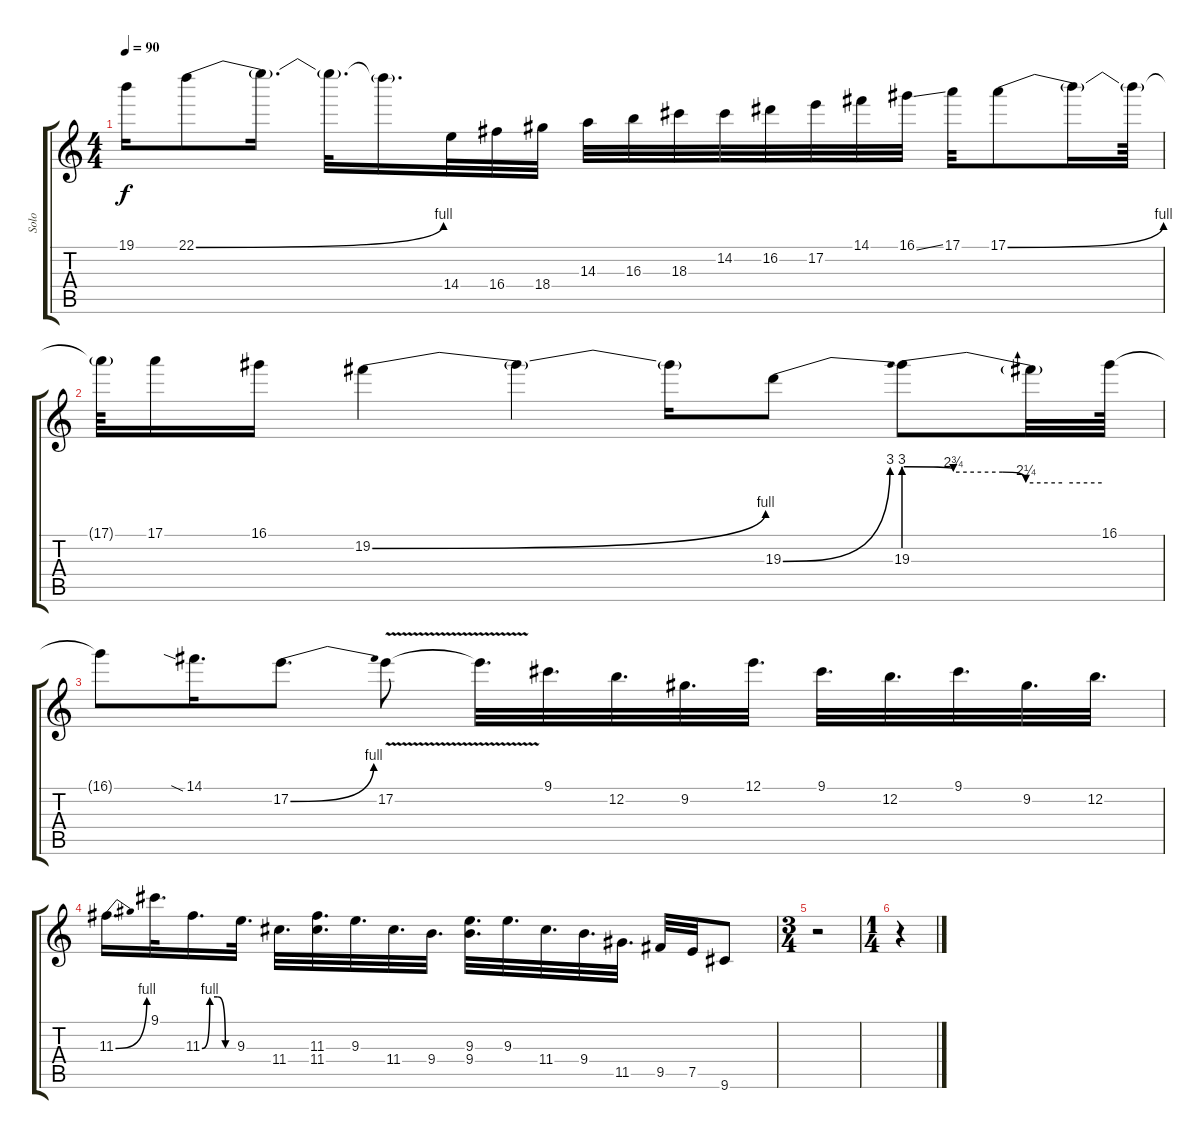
\track ("Solo" "Solo") {instrument distortionguitar}
\staff {score tabs}
\tuning (E4 B3 G3 D3 A2 E2) {hide}
\ts (4 4)
\tempo 90
\clef g2
\ks c
19.1{t}.16{dy f} 22.1{be (bend 0 0 60 4)}.8 22.1{t}.16{d} 22.1{t}.32{d} 22.1{t}.16{d} 14.4.32 16.4.32 18.4.32 14.3.32 16.3.32 18.3.32 14.2.32 16.2.32 17.2.32 14.1.32 16.1{ss}.32 17.1.32 17.1{be (bend 0 0 60 4)}.8 17.1{t}.16 17.1{t}.64 |
17.1{t}.64 17.1.16 16.1.16 19.2{be (bend 0 0 60 4)}.4 19.2{t}.4 19.2{t}.16 19.3{be (bend 0 0 60 12)}.8 19.3{be (custom 0 12 15 11 30 11 37 9 48 9 60 9)}.8 19.3{t}.32 16.1.64 |
16.1{t}.8 14.1{sia}.16{d} 17.2{be (bend 0 0 60 4)}.8{d} 17.2{v}.8 17.2{t}.32{d} 9.1.32{d} 12.2.32{d} 9.2.32{d} 12.1.32{d} 9.1.32{d} 12.2.32{d} 9.1.32{d} 9.2.32{d} 12.2.32{d} |
11.3{be (bend 0 0 60 4)}.16{d} 9.1.32{d} 11.3{be (custom 0 0 15 4 30 4 45 0 60 0)}.16{d} 9.3.32{d} 11.4.32{d} (11.3 11.4).32{d} 9.3.32{d} 11.4.32{d} 9.4.32{d} (9.3 9.4).32{d} 9.3.32{d} 11.4.32{d} 9.4.32{d} 11.5.32{d} 9.5.32 7.5.32 9.6.8 |
\ts (3 4)
r.2 |
\ts (1 4)
r.4
